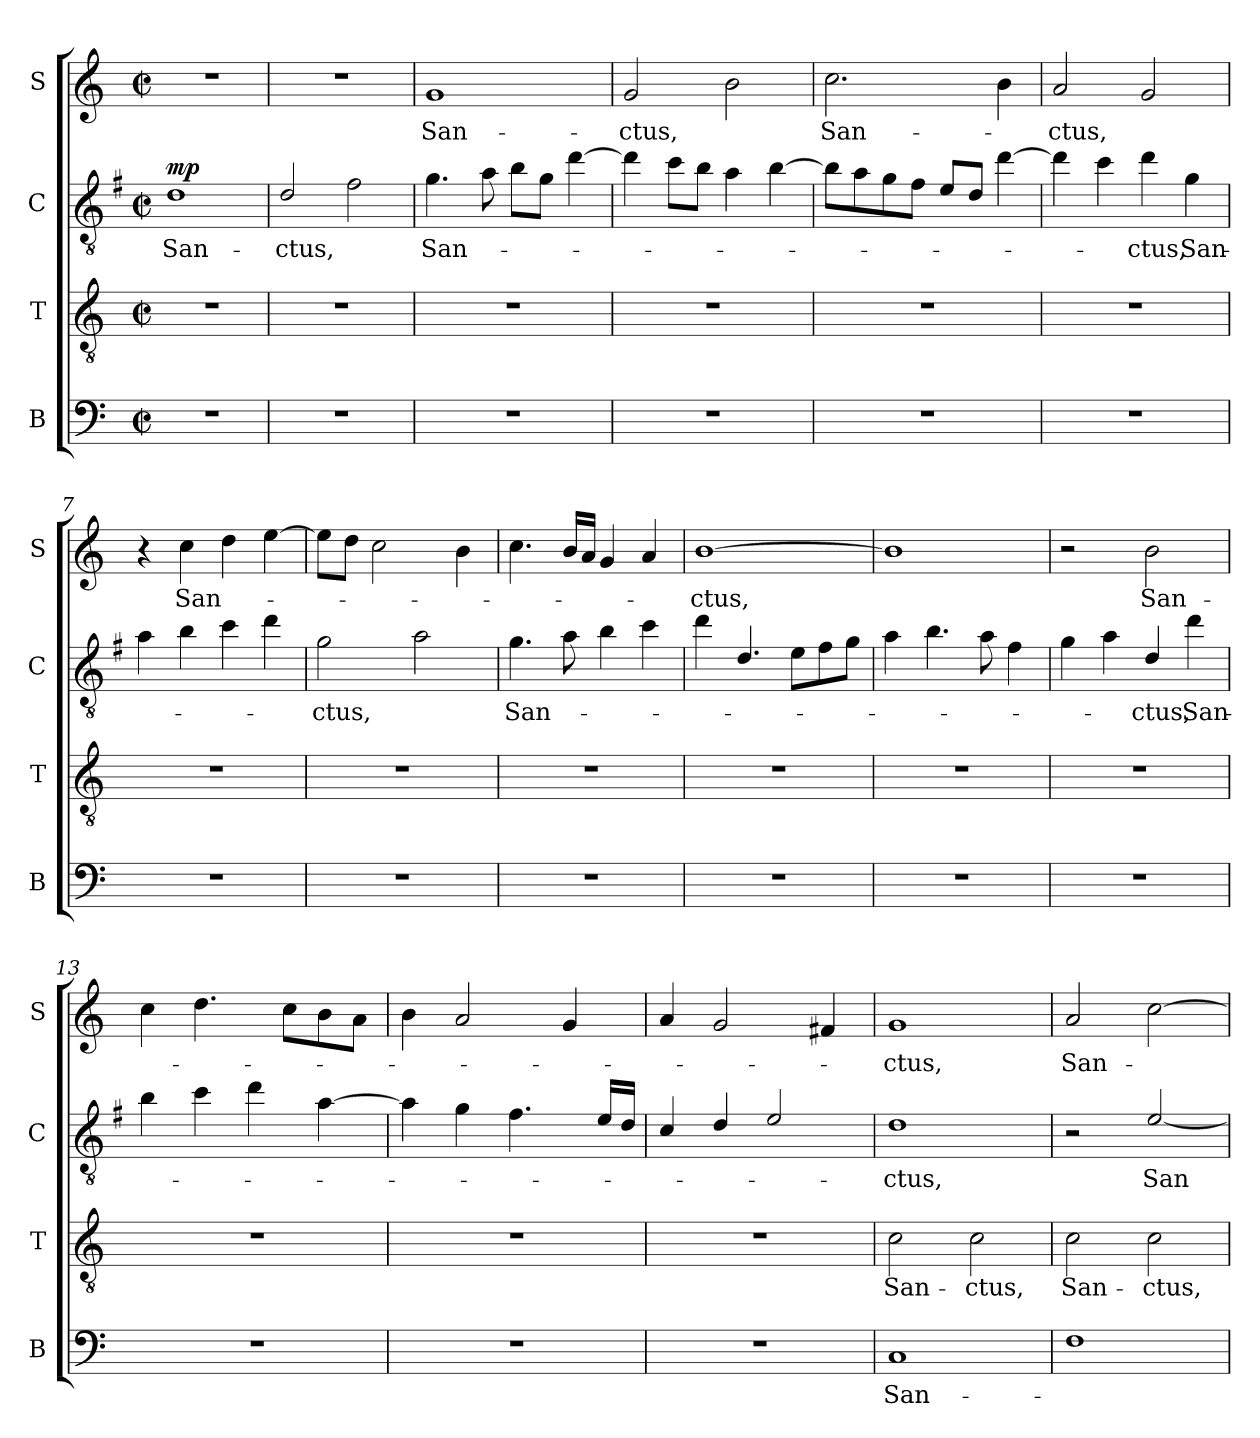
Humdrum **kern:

**kern	**text	**kern	**text	**kern	**text	**dynam	**kern	**text
*part4	*part4	*part3	*part3	*part2	*part2	*part2	*part1	*part1
*staff4	*staff4	*staff3	*staff3	*staff2	*staff2	*staff2	*staff1	*staff1
*I"B	*	*I"T	*	*I"C	*	*	*I"S	*
*I'B	*	*I'T	*	*I'C	*	*	*I'S	*
*clefF4	*	*clefGv2	*	*clefGv2	*	*	*clefG2	*
*	*	*	*	*ITrd4c7	*	*	*	*
*k[]	*	*k[]	*	*k[]	*	*	*k[]	*
*M2/2	*	*M2/2	*	*M2/2	*	*	*M2/2	*
*met(c|)	*	*met(c|)	*	*met(c|)	*	*	*met(c|)	*
*MM96	*	*MM96	*	*MM96	*	*	*MM96	*
=1	=1	=1	=1	=1	=1	=1	=1	=1
!	!	!	!	!	!LO:LY:b	!LO:DY:b	!	!
1r	.	1r	.	1G	San-	mp	1r	.
=2	=2	=2	=2	=2	=2	=2	=2	=2
!	!	!	!	!	!LO:LY:b	!	!	!
1r	.	1r	.	2G/	-ctus,	.	1r	.
.	.	.	.	2B\	.	.	.	.
=3	=3	=3	=3	=3	=3	=3	=3	=3
!	!	!	!	!	!LO:LY:b	!	!	!LO:LY:b
1r	.	1r	.	4.c\	San-	.	1g	San-
.	.	.	.	8d\	.	.	.	.
.	.	.	.	8e\L	.	.	.	.
.	.	.	.	8c\J	.	.	.	.
.	.	.	.	[4g\	.	.	.	.
=4	=4	=4	=4	=4	=4	=4	=4	=4
!	!	!	!	!	!	!	!	!LO:LY:b
1r	.	1r	.	4g\]	.	.	2g/	-ctus,
.	.	.	.	8f\L	.	.	.	.
.	.	.	.	8e\J	.	.	.	.
.	.	.	.	4d\	.	.	2b\	.
.	.	.	.	[4e\	.	.	.	.
=5	=5	=5	=5	=5	=5	=5	=5	=5
!	!	!	!	!	!	!	!	!LO:LY:b
1r	.	1r	.	8e\L]	.	.	2.cc\	San-
.	.	.	.	8d\	.	.	.	.
.	.	.	.	8c\	.	.	.	.
.	.	.	.	8B\J	.	.	.	.
.	.	.	.	8A/L	.	.	.	.
.	.	.	.	8G/J	.	.	.	.
.	.	.	.	[4g\	.	.	4b\	.
=6	=6	=6	=6	=6	=6	=6	=6	=6
!	!	!	!	!	!	!	!	!LO:LY:b
1r	.	1r	.	4g\]	.	.	2a/	-ctus,
.	.	.	.	4f\	.	.	.	.
!	!	!	!	!	!LO:LY:b	!	!	!
.	.	.	.	4g\	-ctus,	.	2g/	.
!	!	!	!	!	!LO:LY:b	!	!	!
.	.	.	.	4c\	San-	.	.	.
=7	=7	=7	=7	=7	=7	=7	=7	=7
1r	.	1r	.	4d\	.	.	4r	.
!	!	!	!	!	!	!	!	!LO:LY:b
.	.	.	.	4e\	.	.	4cc\	San-
.	.	.	.	4f\	.	.	4dd\	.
.	.	.	.	4g\	.	.	[4ee\	.
!!LO:LB:g=z
=8	=8	=8	=8	=8	=8	=8	=8	=8
!	!	!	!	!	!LO:LY:b	!	!	!
1r	.	1r	.	2c\	-ctus,	.	8ee\L]	.
.	.	.	.	.	.	.	8dd\J	.
.	.	.	.	.	.	.	2cc\	.
.	.	.	.	2d\	.	.	.	.
.	.	.	.	.	.	.	4b\	.
=9	=9	=9	=9	=9	=9	=9	=9	=9
!	!	!	!	!	!LO:LY:b	!	!	!
1r	.	1r	.	4.c\	San-	.	4.cc\	.
.	.	.	.	8d\	.	.	16b/LL	.
.	.	.	.	.	.	.	16a/JJ	.
.	.	.	.	4e\	.	.	4g/	.
.	.	.	.	4f\	.	.	4a/	.
=10	=10	=10	=10	=10	=10	=10	=10	=10
!	!	!	!	!	!	!	!	!LO:LY:b
1r	.	1r	.	4g\	.	.	[1b	-ctus,
.	.	.	.	4.G/	.	.	.	.
.	.	.	.	8A\L	.	.	.	.
.	.	.	.	8B\	.	.	.	.
.	.	.	.	8c\J	.	.	.	.
=11	=11	=11	=11	=11	=11	=11	=11	=11
1r	.	1r	.	4d\	.	.	1b]	.
.	.	.	.	4.e\	.	.	.	.
.	.	.	.	8d\	.	.	.	.
.	.	.	.	4B\	.	.	.	.
=12	=12	=12	=12	=12	=12	=12	=12	=12
1r	.	1r	.	4c\	.	.	2r	.
.	.	.	.	4d\	.	.	.	.
!	!	!	!	!	!LO:LY:b	!	!	!LO:LY:b
.	.	.	.	4G/	-ctus,	.	2b\	San-
!	!	!	!	!	!LO:LY:b	!	!	!
.	.	.	.	4g\	San-	.	.	.
=13	=13	=13	=13	=13	=13	=13	=13	=13
1r	.	1r	.	4e\	.	.	4cc\	.
.	.	.	.	4f\	.	.	4.dd\	.
.	.	.	.	4g\	.	.	.	.
.	.	.	.	.	.	.	8cc\L	.
.	.	.	.	[4d\	.	.	8b\	.
.	.	.	.	.	.	.	8a\J	.
!!LO:LB:g=z
=14	=14	=14	=14	=14	=14	=14	=14	=14
1r	.	1r	.	4d\]	.	.	4b\	.
.	.	.	.	4c\	.	.	2a/	.
.	.	.	.	4.B\	.	.	.	.
.	.	.	.	.	.	.	4g/	.
.	.	.	.	16A/LL	.	.	.	.
.	.	.	.	16G/JJ	.	.	.	.
=15	=15	=15	=15	=15	=15	=15	=15	=15
1r	.	1r	.	4F/	.	.	4a/	.
.	.	.	.	4G/	.	.	2g/	.
.	.	.	.	2A/	.	.	.	.
.	.	.	.	.	.	.	4f#X/	.
=16	=16	=16	=16	=16	=16	=16	=16	=16
!	!LO:LY:b	!	!LO:LY:b	!	!LO:LY:b	!	!	!LO:LY:b
1C	San-	2c\	San-	1G	-ctus,	.	1g	-ctus,
!	!	!	!LO:LY:b	!	!	!	!	!
.	.	2c\	-ctus,	.	.	.	.	.
=17	=17	=17	=17	=17	=17	=17	=17	=17
!	!	!	!LO:LY:b	!	!	!	!	!LO:LY:b
1F	.	2c\	San-	2r	.	.	2a/	San-
!	!	!	!LO:LY:b	!	!LO:LY:b	!	!	!
.	.	2c\	-ctus,	[2A/	San-	.	[2cc\	.
=	=	=	=	=	=	=	=	=
*-	*-	*-	*-	*-	*-	*-	*-	*-
